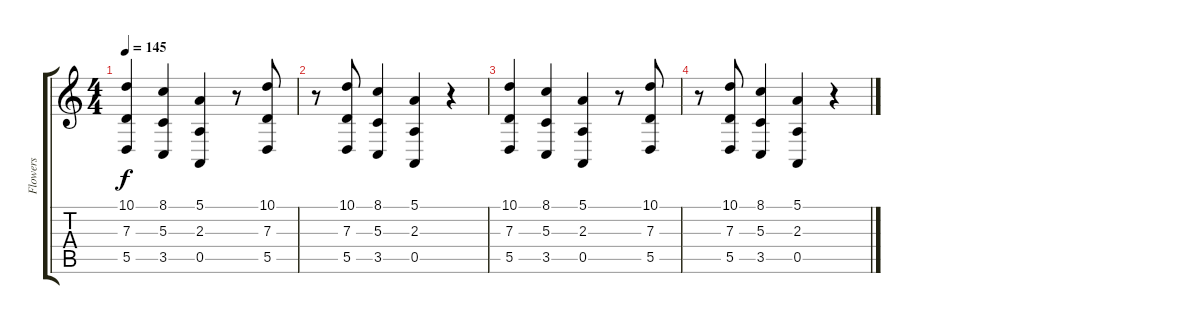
\track ("Flowers" "Flowers") {instrument lead1square}
\staff {score tabs}
\tuning (E4 B3 G3 D3 A2 E2) {hide}
\ts (4 4)
\tempo 145
\clef g2
\ks c
(10.1 7.3 5.5).4{dy f} (8.1 5.3 3.5).4 (5.1 2.3 0.5).4 r.8 (10.1 7.3 5.5).8 |
r.8 (10.1 7.3 5.5).8 (8.1 5.3 3.5).4 (5.1 2.3 0.5).4 r.4 |
(10.1 7.3 5.5).4 (8.1 5.3 3.5).4 (5.1 2.3 0.5).4 r.8 (10.1 7.3 5.5).8 |
r.8 (10.1 7.3 5.5).8 (8.1 5.3 3.5).4 (5.1 2.3 0.5).4 r.4
